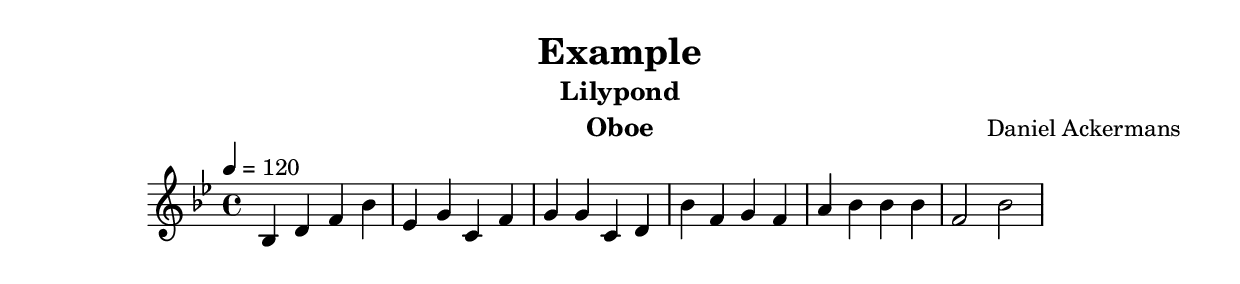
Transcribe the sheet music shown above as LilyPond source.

\version "2.20.2"
\book{
	\header{
		title = "Example"
		subtitle = "Lilypond"
		composer = "Daniel Ackermans"
		instrument = "Oboe"
	}
	\score {
		\new Staff {
			\key bes \major
			\clef "treble"
			\time 4/4
			\tempo 4 = 120
			bes4 d' f' bes' ees' g' c' f' g' g' c' d' bes' f' g' f' a' bes' bes' bes' f'2 bes'
		}
		\layout { }
		\midi {
			\tempo 4 = 120
		}
	}
}
